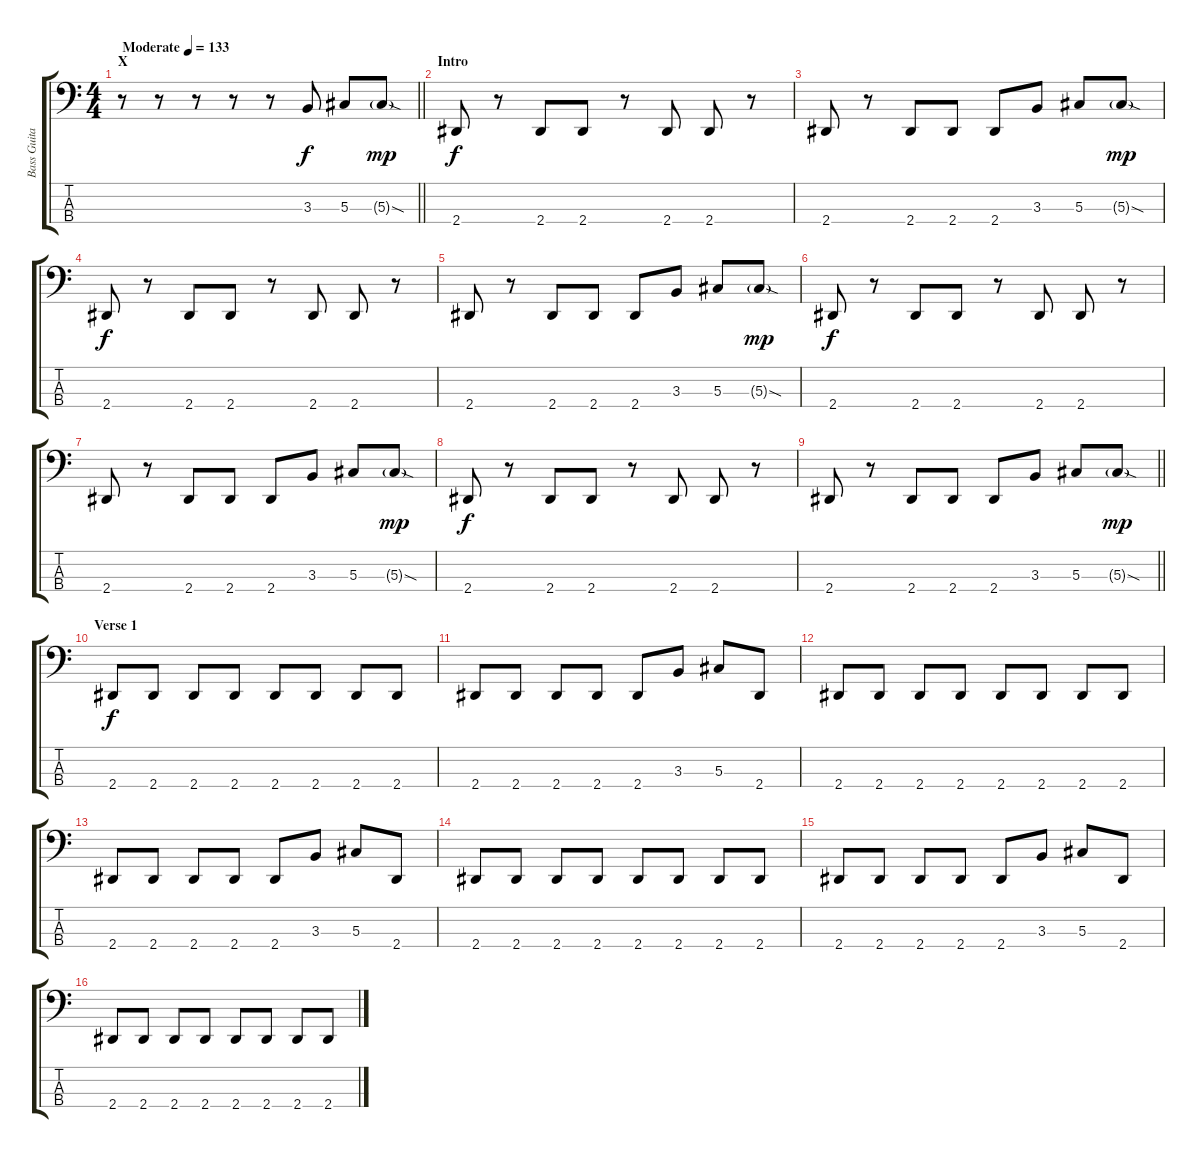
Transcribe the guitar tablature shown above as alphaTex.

\track ("Bass Guitar" "Bass Guita") {instrument electricbassfinger}
\staff {score tabs}
\tuning (Gb2 Db2 Ab1 Db1) {hide}
\ts (4 4)
\section ("" "X")
\tempo (133 "Moderate")
\clef f4
\barLineRight lightlight
\ks c
r.8{dy f instrument electricbassfinger} r.8 r.8 r.8 r.8 3.3.8 5.3.8 5.3{sod g}.8{dy mp} |
\section ("" "Intro")
2.4.8{dy f} r.8 2.4.8 2.4.8 r.8 2.4.8 2.4.8 r.8 |
2.4.8 r.8 2.4.8 2.4.8 2.4.8 3.3.8 5.3.8 5.3{sod g}.8{dy mp} |
2.4.8{dy f} r.8 2.4.8 2.4.8 r.8 2.4.8 2.4.8 r.8 |
2.4.8 r.8 2.4.8 2.4.8 2.4.8 3.3.8 5.3.8 5.3{sod g}.8{dy mp} |
2.4.8{dy f} r.8 2.4.8 2.4.8 r.8 2.4.8 2.4.8 r.8 |
2.4.8 r.8 2.4.8 2.4.8 2.4.8 3.3.8 5.3.8 5.3{sod g}.8{dy mp} |
2.4.8{dy f} r.8 2.4.8 2.4.8 r.8 2.4.8 2.4.8 r.8 |
\barLineRight lightlight
2.4.8 r.8 2.4.8 2.4.8 2.4.8 3.3.8 5.3.8 5.3{sod g}.8{dy mp} |
\section ("" "Verse 1")
2.4.8{dy f} 2.4.8 2.4.8 2.4.8 2.4.8 2.4.8 2.4.8 2.4.8 |
2.4.8 2.4.8 2.4.8 2.4.8 2.4.8 3.3.8 5.3.8 2.4.8 |
2.4.8 2.4.8 2.4.8 2.4.8 2.4.8 2.4.8 2.4.8 2.4.8 |
2.4.8 2.4.8 2.4.8 2.4.8 2.4.8 3.3.8 5.3.8 2.4.8 |
2.4.8 2.4.8 2.4.8 2.4.8 2.4.8 2.4.8 2.4.8 2.4.8 |
2.4.8 2.4.8 2.4.8 2.4.8 2.4.8 3.3.8 5.3.8 2.4.8 |
2.4.8 2.4.8 2.4.8 2.4.8 2.4.8 2.4.8 2.4.8 2.4.8
